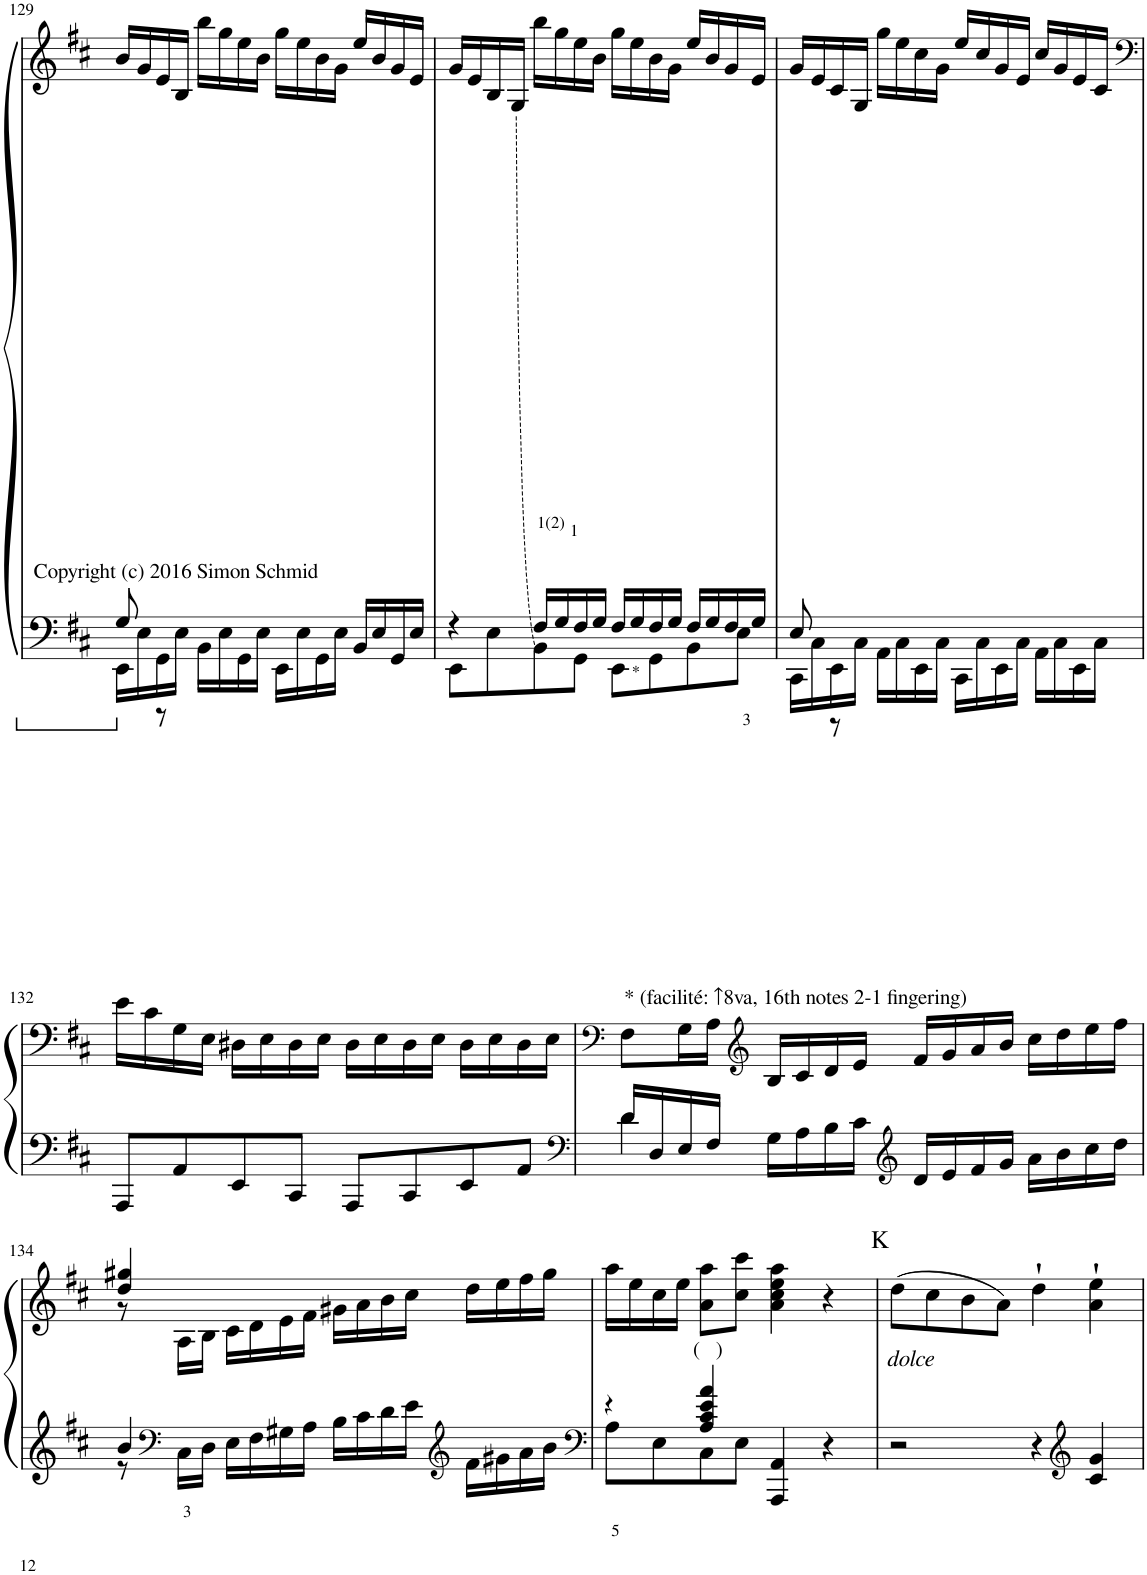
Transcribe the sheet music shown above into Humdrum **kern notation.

**kern	**kern
*part1	*part1
*staff2	*staff1
*I"Klavier	*
!!LO:PB:g=z
*clefF4	*clefG2
*k[f#c#]	*k[f#c#]
*M4/4	*M4/4
*met(c)	*met(c)
=129	=129
*^	*
!	!	!LO:TX:b:t=Copyright (c) 2016 Simon Schmid
!LO:TX:b:t=* (facilité&colon; ↑8va, 16th notes 2-1 fingering)	!	!
16EE\LL	8G/	16b/LL
16E\	.	16g/
16GG\	8r	16e/
16E\JJ	.	16B/JJ
16BB\LL	4ryy	16bb\LL
16E\	.	16gg\
16GG\	.	16ee\
16E\JJ	.	16b\JJ
16EE\LL	2ryy	16gg\LL
16E\	.	16ee\
16GG\	.	16b\
16E\JJ	.	16g\JJ
16BB/LL	.	16ee/LL
16E/	.	16b/
16GG/	.	16g/
16E/JJ	.	16e/JJ
=130	=130	=130
4r	8EE\L	16g/LL
.	.	16e/
.	8E\	16B/
.	.	(16G/JJ
16F#/LL)	8BB\	16bb\LL
16G/	.	16gg\
16F#/	8GG\J	16ee\
16G/JJ	.	16b\JJ
16F#/LL	8EE\L	16gg\LL
16G/	.	16ee\
16F#/	8GG\	16b\
16G/JJ	.	16g\JJ
16F#/LL	8BB\	16ee/LL
16G/	.	16b/
16F#/	8E<\J	16g/
16G/JJ	.	16e/JJ
=131	=131	=131
16CC#\LL	8E/	16g/LL
16C#\	.	16e/
16EE\	8r	16c#/
16C#\JJ	.	16G/JJ
16AA\LL	4ryy	16gg\LL
16C#\	.	16ee\
16EE\	.	16cc#\
16C#\JJ	.	16g\JJ
16CC#\LL	2ryy	16ee/LL
16C#\	.	16cc#/
16EE\	.	16g/
16C#\JJ	.	16e/JJ
16AA\LL	.	16cc#/LL
16C#\	.	16g/
16EE\	.	16e/
16C#\JJ	.	16c#/JJ
*v	*v	*
!!LO:LB:g=z
=132	=132
*	*clefF4
8AAA/L	16e\LL
.	16c#\
8AA/	16G\
.	16E\JJ
8EE/	16D#X\LL
.	16E\
8CC#/J	16D#\
.	16E\JJ
8AAA/L	16D#\LL
.	16E\
8CC#/	16D#\
.	16E\JJ
8EE/	16D#\LL
.	16E\
8AA/J	16D#\
.	16E\JJ
=133	=133
*clefF4	*clefF4
*^	*
16d/LL	4d\	8F#\L
16D/	.	.
16E/	.	16G\L
16F#/JJ	.	16A\JJ
*	*	*clefG2
16G\LL	4ryy	16B/LL
16A\	.	16c#/
16B\	.	16d/
16c#\JJ	.	16e/JJ
*clefG2	*	*
16d/LL	2ryy	16f#/LL
16e/	.	16g/
16f#/	.	16a/
16g/JJ	.	16b/JJ
16a\LL	.	16cc#\LL
16b\	.	16dd\
16cc#\	.	16ee\
16dd\JJ	.	16ff#\JJ
!!LO:LB:g=z
=134	=134	=134
*	*	*^
4b/	8r	4dd/ 4gg#X/	8r
*clefF4	*	*	*
.	16C#<\LL	.	16A\LL
.	16D\JJ	.	16B\JJ
4ryy	16E\LL	4ryy	16c#\LL
.	16F#\	.	16d\
.	16G#X\	.	16e\
.	16A\JJ	.	16f#\JJ
2ryy	16B\LL	2ryy	16g#X\LL
.	16c#\	.	16a\
.	16d\	.	16b\
.	16e\JJ	.	16cc#\JJ
*clefG2	*	*	*
.	16f#\LL	.	16dd\LL
.	16g#X\	.	16ee\
.	16a\	.	16ff#\
.	16b\JJ	.	16gg#\JJ
*	*	*v	*v
=135	=135	=135
*clefF4	*	*
4r	8A<\L	16aa\LL
.	.	16ee\
.	8E\	16cc#\
.	.	16ee\JJ
!LO:TX:a:t=(   )	!	!
4A/ 4c#/ 4e/ 4a/	8C#\	8a\ 8aa\L
.	8E\J	8cc#\ 8ccc#\J
4AAA/ 4AA/	4ryy	4a\ 4cc#\ 4ee\ 4aa\
4r	4ryy	4r
=136	=136	=136
!	!	!LO:TX:a:t=K
!	!	!LO:TX:b:i:t=dolce
*v	*v	*
2r	(8dd\L
.	8cc#\
.	8b\
.	8a\J)
4r	4dd`\
*clefG2	*
4c#/ 4g/	4a\` 4ee\`
=	=
*-	*-
